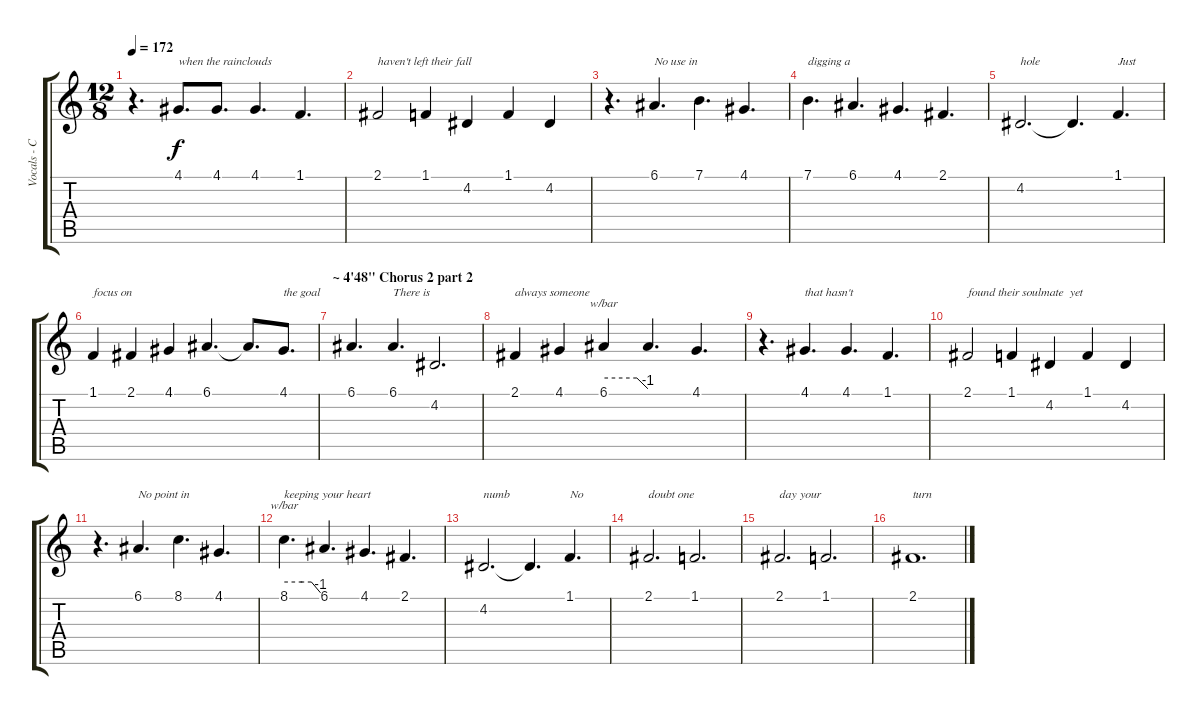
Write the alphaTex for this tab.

\track ("Vocals - Carmen Elise Espenæs" "Vocals - C") {instrument viola}
\staff {score tabs}
\tuning (E4 B3 G3 D3 A2 E2) {hide}
\ts (12 8)
\tempo 172
\clef g2
\ks c
r.4{d dy f} 4.1.8{d txt "when the rainclouds"} 4.1.8{d} 4.1.4{d} 1.1.4{d} |
2.1.2{txt "haven't left their fall"} 1.1.4 4.2.4 1.1.4 4.2.4 |
r.4{d} 6.1.4{d txt "No use in"} 7.1.4{d} 4.1.4{d} |
7.1.4{d txt "digging a "} 6.1.4{d} 4.1.4{d} 2.1.4{d} |
4.2.2{d txt "hole"} 4.2{t}.4{d} 1.1.4{d txt "Just"} |
1.1.4{txt "focus on "} 2.1.4 4.1.4 6.1.4{d} 6.1{t}.8{d} 4.1.8{d txt "the goal"} |
\section ("" "~ 4'48\" Chorus 2 part 2")
6.1.4{d} 6.1.4{d txt "There is"} 4.2.2{d} |
2.1.4{txt "always someone"} 4.1.4 6.1.4{tbe (custom default 0 0 45 0 60 -4)} 6.1{t}.4{d} 4.1.4{d} |
r.4{d} 4.1.4{d txt "that hasn't "} 4.1.4{d} 1.1.4{d} |
2.1.2{txt "found their soulmate  yet"} 1.1.4 4.2.4 1.1.4 4.2.4 |
r.4{d} 6.1.4{d txt "No point in"} 8.1.4{d} 4.1.4{d} |
8.1.4{d tbe (custom default 0 0 30 0 45 0 60 -4) txt "keeping your heart"} 6.1.4{d} 4.1.4{d} 2.1.4{d} |
4.2.2{d txt "numb"} 4.2{t}.4{d} 1.1.4{d txt "No"} |
2.1.2{d txt "doubt one"} 1.1.2{d} |
2.1.2{d txt "day your"} 1.1.2{d} |
2.1.1{d txt "turn"}
